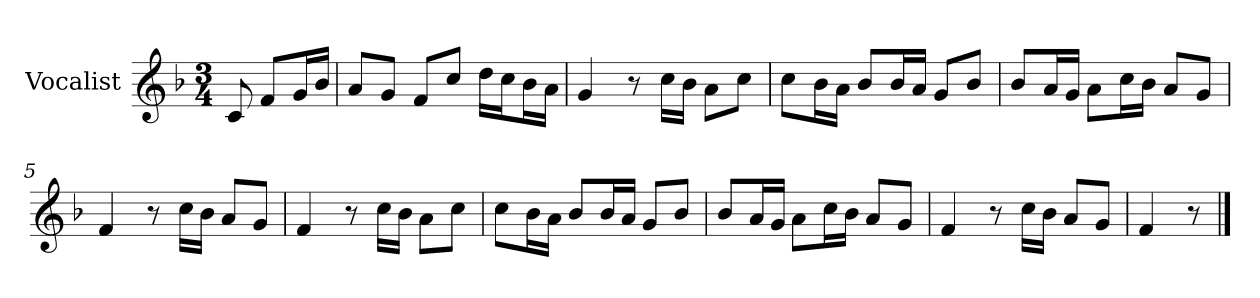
**kern
*part1
*staff1
*I"Vocalist
*k[b-]
*F:
*M3/4
=
8c
8fL
16gL
16b-JJ
=1
8aL
8gJ
8fL
8ccJ
16ddLL
16ccJ
16b-L
16aJJ
=2
4g
8r
16ccLL
16b-JJ
8aL
8ccJ
=3
8ccL
16b-L
16aJJ
8b-L
16b-L
16aJJ
8gL
8b-J
=4
8b-L
16aL
16gJJ
8aL
16ccL
16b-JJ
8aL
8gJ
=5
4f
8r
16ccLL
16b-JJ
8aL
8gJ
=6
4f
8r
16ccLL
16b-JJ
8aL
8ccJ
=7
8ccL
16b-L
16aJJ
8b-L
16b-L
16aJJ
8gL
8b-J
=8
8b-L
16aL
16gJJ
8aL
16ccL
16b-JJ
8aL
8gJ
=9
4f
8r
16ccLL
16b-JJ
8aL
8gJ
=10
4f
8r
==
*-
